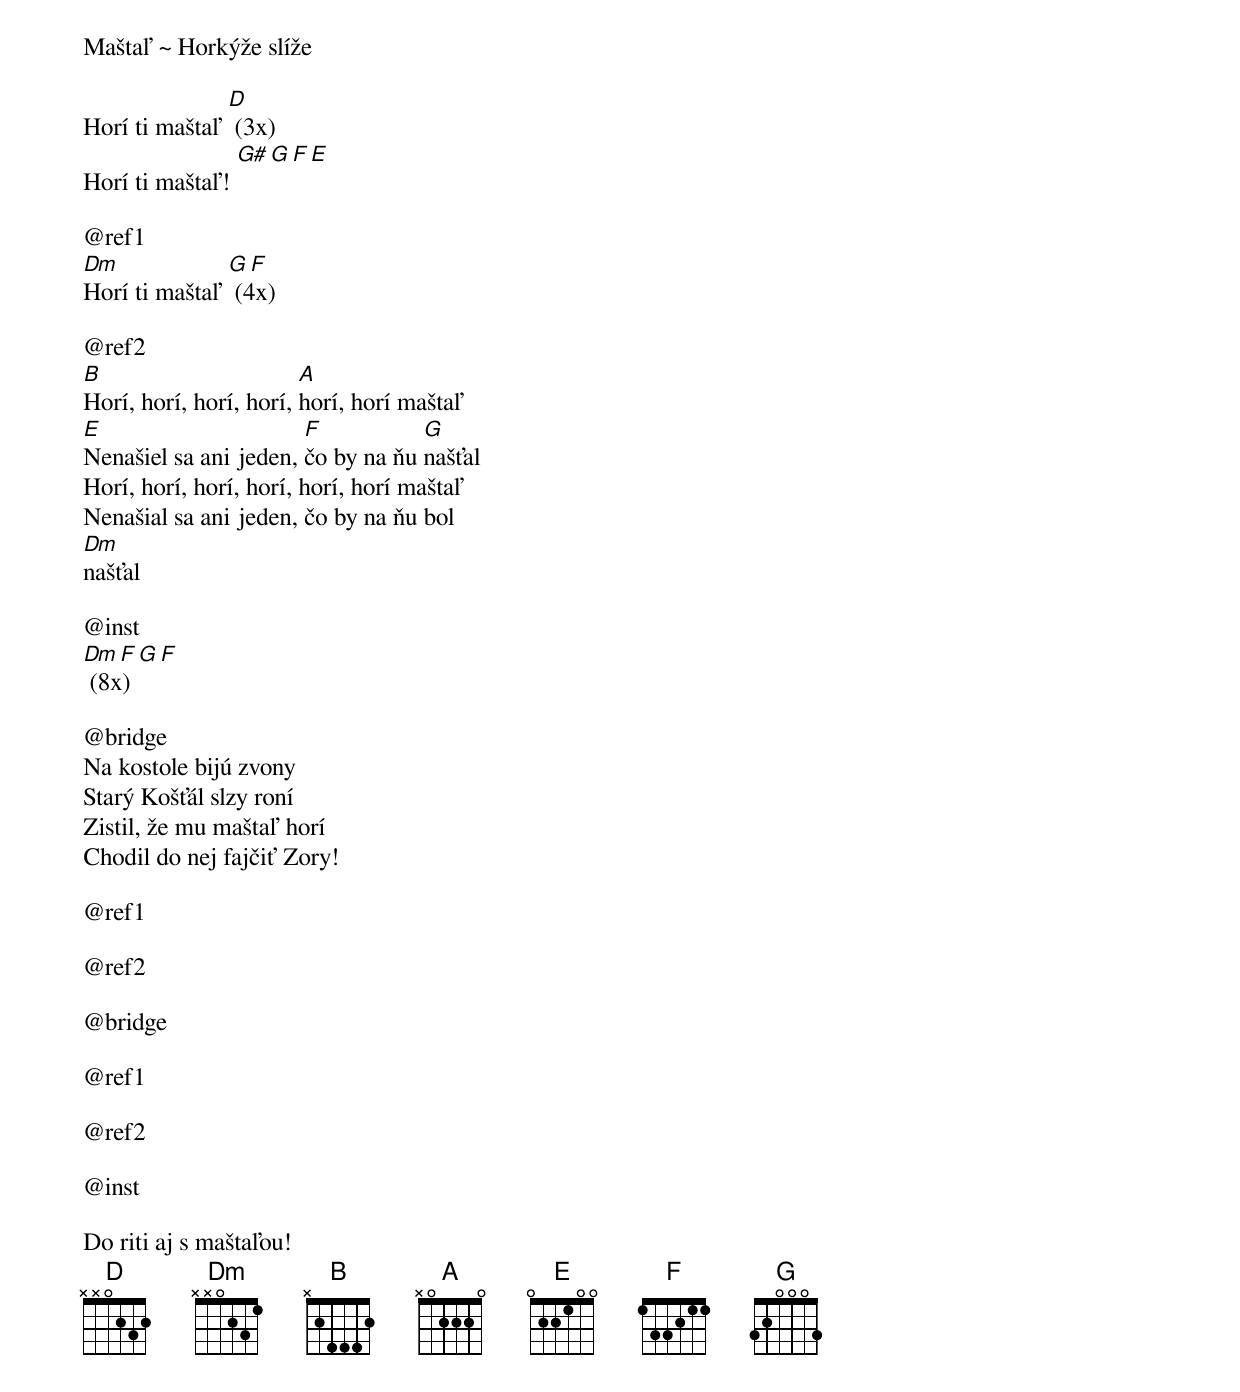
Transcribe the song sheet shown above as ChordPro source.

Maštaľ ~ Horkýže slíže

Horí ti maštaľ [D] (3x)
Horí ti maštaľ! [G# G F E]

@ref1
[Dm]Horí ti maštaľ [G F] (4x)

@ref2
[B]Horí, horí, horí, horí, [A]horí, horí maštaľ
[E]Nenašiel sa ani jeden, [F]čo by na ňu [G]našťal
Horí, horí, horí, horí, horí, horí maštaľ
Nenašial sa ani jeden, čo by na ňu bol
[Dm]našťal

@inst
[Dm F G F] (8x)

@bridge
Na kostole bijú zvony
Starý Košťál slzy roní
Zistil, že mu maštaľ horí
Chodil do nej fajčiť Zory!

@ref1

@ref2

@bridge

@ref1

@ref2

@inst

Do riti aj s maštaľou!
